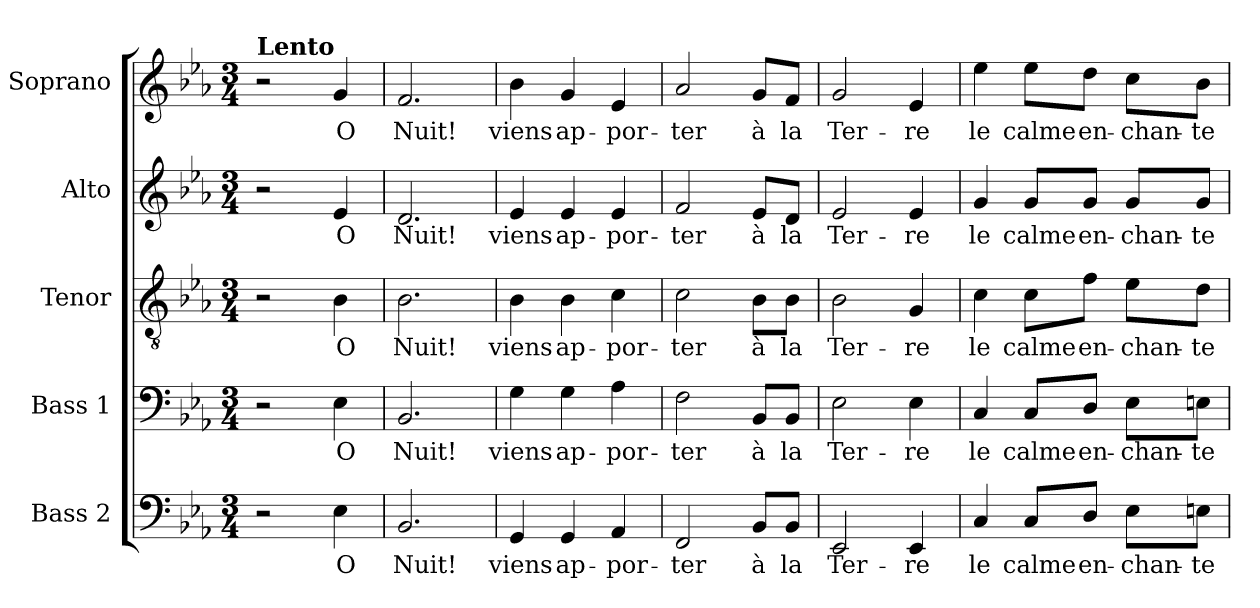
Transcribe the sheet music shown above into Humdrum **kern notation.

**kern	**text	**kern	**text	**kern	**text	**kern	**text	**kern	**text
*part5	*part5	*part4	*part4	*part3	*part3	*part2	*part2	*part1	*part1
*staff5	*staff5	*staff4	*staff4	*staff3	*staff3	*staff2	*staff2	*staff1	*staff1
*I"Bass  2	*	*I"Bass 1	*	*I"Tenor	*	*I"Alto	*	*I"Soprano	*
*I'B.	*	*I'B.	*	*I'T.	*	*I'A.	*	*I'S.	*
!!LO:PB:g=z
*clefF4	*	*clefF4	*	*clefGv2	*	*clefG2	*	*clefG2	*
*	*	*	*	*ITrd7c12	*	*	*	*	*
*k[b-e-a-]	*	*k[b-e-a-]	*	*k[b-e-a-]	*	*k[b-e-a-]	*	*k[b-e-a-]	*
*E-:	*	*E-:	*	*E-:	*	*E-:	*	*E-:	*
*M3/4	*	*M3/4	*	*M3/4	*	*M3/4	*	*M3/4	*
*MM60	*	*MM60	*	*MM60	*	*MM60	*	*MM60	*
=1	=1	=1	=1	=1	=1	=1	=1	=1	=1
!	!	!	!	!	!	!	!	!LO:TX:a:B:t=Lento	!
2r	.	2r	.	2r	.	2r	.	2r	.
!	!LO:LY:b:color=#000000	!	!	!	!	!	!	!	!
!	!	!	!LO:LY:b:color=#000000	!	!	!	!	!	!
!	!	!	!	!	!LO:LY:b:color=#000000	!	!	!	!
!	!	!	!	!	!	!	!LO:LY:b:color=#000000	!	!
!	!	!	!	!	!	!	!	!	!LO:LY:b:color=#000000
4E-i\	O	4E-i\	O	4BB-i\	O	4e-i/	O	4gi/	O
=2	=2	=2	=2	=2	=2	=2	=2	=2	=2
!	!LO:LY:b:color=#000000	!	!	!	!	!	!	!	!
!	!	!	!LO:LY:b:color=#000000	!	!	!	!	!	!
!	!	!	!	!	!LO:LY:b:color=#000000	!	!	!	!
!	!	!	!	!	!	!	!LO:LY:b:color=#000000	!	!
!	!	!	!	!	!	!	!	!	!LO:LY:b:color=#000000
2.BB-i/	Nuit!	2.BB-i/	Nuit!	2.BB-i\	Nuit!	2.di/	Nuit!	2.fi/	Nuit!
=3	=3	=3	=3	=3	=3	=3	=3	=3	=3
!	!LO:LY:b:color=#000000	!	!	!	!	!	!	!	!
!	!	!	!LO:LY:b:color=#000000	!	!	!	!	!	!
!	!	!	!	!	!LO:LY:b:color=#000000	!	!	!	!
!	!	!	!	!	!	!	!LO:LY:b:color=#000000	!	!
!	!	!	!	!	!	!	!	!	!LO:LY:b:color=#000000
4GGi/	viens	4Gi\	viens	4BB-i\	viens	4e-i/	viens	4b-i\	viens
!	!LO:LY:b:color=#000000	!	!	!	!	!	!	!	!
!	!	!	!LO:LY:b:color=#000000	!	!	!	!	!	!
!	!	!	!	!	!LO:LY:b:color=#000000	!	!	!	!
!	!	!	!	!	!	!	!LO:LY:b:color=#000000	!	!
!	!	!	!	!	!	!	!	!	!LO:LY:b:color=#000000
4GGi/	ap-	4Gi\	ap-	4BB-i\	ap-	4e-i/	ap-	4gi/	ap-
!	!LO:LY:b:color=#000000	!	!	!	!	!	!	!	!
!	!	!	!LO:LY:b:color=#000000	!	!	!	!	!	!
!	!	!	!	!	!LO:LY:b:color=#000000	!	!	!	!
!	!	!	!	!	!	!	!LO:LY:b:color=#000000	!	!
!	!	!	!	!	!	!	!	!	!LO:LY:b:color=#000000
4AA-i/	-por-	4A-i\	-por-	4Ci\	-por-	4e-i/	-por-	4e-i/	-por-
=4	=4	=4	=4	=4	=4	=4	=4	=4	=4
!	!LO:LY:b:color=#000000	!	!	!	!	!	!	!	!
!	!	!	!LO:LY:b:color=#000000	!	!	!	!	!	!
!	!	!	!	!	!LO:LY:b:color=#000000	!	!	!	!
!	!	!	!	!	!	!	!LO:LY:b:color=#000000	!	!
!	!	!	!	!	!	!	!	!	!LO:LY:b:color=#000000
2FFi/	-ter	2Fi\	-ter	2Ci\	-ter	2fi/	-ter	2a-i/	-ter
!	!LO:LY:b:color=#000000	!	!	!	!	!	!	!	!
!	!	!	!LO:LY:b:color=#000000	!	!	!	!	!	!
!	!	!	!	!	!LO:LY:b:color=#000000	!	!	!	!
!	!	!	!	!	!	!	!LO:LY:b:color=#000000	!	!
!	!	!	!	!	!	!	!	!	!LO:LY:b:color=#000000
8BB-i/L	à	8BB-i/L	à	8BB-i\L	à	8e-i/L	à	8gi/L	à
!	!LO:LY:b:color=#000000	!	!	!	!	!	!	!	!
!	!	!	!LO:LY:b:color=#000000	!	!	!	!	!	!
!	!	!	!	!	!LO:LY:b:color=#000000	!	!	!	!
!	!	!	!	!	!	!	!LO:LY:b:color=#000000	!	!
!	!	!	!	!	!	!	!	!	!LO:LY:b:color=#000000
8BB-i/J	la	8BB-i/J	la	8BB-i\J	la	8di/J	la	8fi/J	la
=5	=5	=5	=5	=5	=5	=5	=5	=5	=5
!	!LO:LY:b:color=#000000	!	!	!	!	!	!	!	!
!	!	!	!LO:LY:b:color=#000000	!	!	!	!	!	!
!	!	!	!	!	!LO:LY:b:color=#000000	!	!	!	!
!	!	!	!	!	!	!	!LO:LY:b:color=#000000	!	!
!	!	!	!	!	!	!	!	!	!LO:LY:b:color=#000000
2EE-i/	Ter-	2E-i\	Ter-	2BB-i\	Ter-	2e-i/	Ter-	2gi/	Ter-
!	!LO:LY:b:color=#000000	!	!	!	!	!	!	!	!
!	!	!	!LO:LY:b:color=#000000	!	!	!	!	!	!
!	!	!	!	!	!LO:LY:b:color=#000000	!	!	!	!
!	!	!	!	!	!	!	!LO:LY:b:color=#000000	!	!
!	!	!	!	!	!	!	!	!	!LO:LY:b:color=#000000
4EE-i/	-re	4E-i\	-re	4GGi/	-re	4e-i/	-re	4e-i/	-re
=6	=6	=6	=6	=6	=6	=6	=6	=6	=6
!	!LO:LY:b:color=#000000	!	!	!	!	!	!	!	!
!	!	!	!LO:LY:b:color=#000000	!	!	!	!	!	!
!	!	!	!	!	!LO:LY:b:color=#000000	!	!	!	!
!	!	!	!	!	!	!	!LO:LY:b:color=#000000	!	!
!	!	!	!	!	!	!	!	!	!LO:LY:b:color=#000000
4Ci/	le	4Ci/	le	4Ci\	le	4gi/	le	4ee-i\	le
!	!LO:LY:b:color=#000000	!	!	!	!	!	!	!	!
!	!	!	!LO:LY:b:color=#000000	!	!	!	!	!	!
!	!	!	!	!	!LO:LY:b:color=#000000	!	!	!	!
!	!	!	!	!	!	!	!LO:LY:b:color=#000000	!	!
!	!	!	!	!	!	!	!	!	!LO:LY:b:color=#000000
8Ci/L	calme	8Ci/L	calme	8Ci\L	calme	8gi/L	calme	8ee-i\L	calme
!	!LO:LY:b:color=#000000	!	!	!	!	!	!	!	!
!	!	!	!LO:LY:b:color=#000000	!	!	!	!	!	!
!	!	!	!	!	!LO:LY:b:color=#000000	!	!	!	!
!	!	!	!	!	!	!	!LO:LY:b:color=#000000	!	!
!	!	!	!	!	!	!	!	!	!LO:LY:b:color=#000000
8Di/J	en-	8Di/J	en-	8Fi\J	en-	8gi/J	en-	8ddi\J	en-
!	!LO:LY:b:color=#000000	!	!	!	!	!	!	!	!
!	!	!	!LO:LY:b:color=#000000	!	!	!	!	!	!
!	!	!	!	!	!LO:LY:b:color=#000000	!	!	!	!
!	!	!	!	!	!	!	!LO:LY:b:color=#000000	!	!
!	!	!	!	!	!	!	!	!	!LO:LY:b:color=#000000
8E-i\L	-chan-	8E-i\L	-chan-	8E-i\L	-chan-	8gi/L	-chan-	8cci\L	-chan-
!	!LO:LY:b:color=#000000	!	!	!	!	!	!	!	!
!	!	!	!LO:LY:b:color=#000000	!	!	!	!	!	!
!	!	!	!	!	!LO:LY:b:color=#000000	!	!	!	!
!	!	!	!	!	!	!	!LO:LY:b:color=#000000	!	!
!	!	!	!	!	!	!	!	!	!LO:LY:b:color=#000000
8Eni\J	-te-	8Eni\J	-te-	8Di\J	-te-	8gi/J	-te-	8b-i\J	-te-
=	=	=	=	=	=	=	=	=	=
*-	*-	*-	*-	*-	*-	*-	*-	*-	*-
